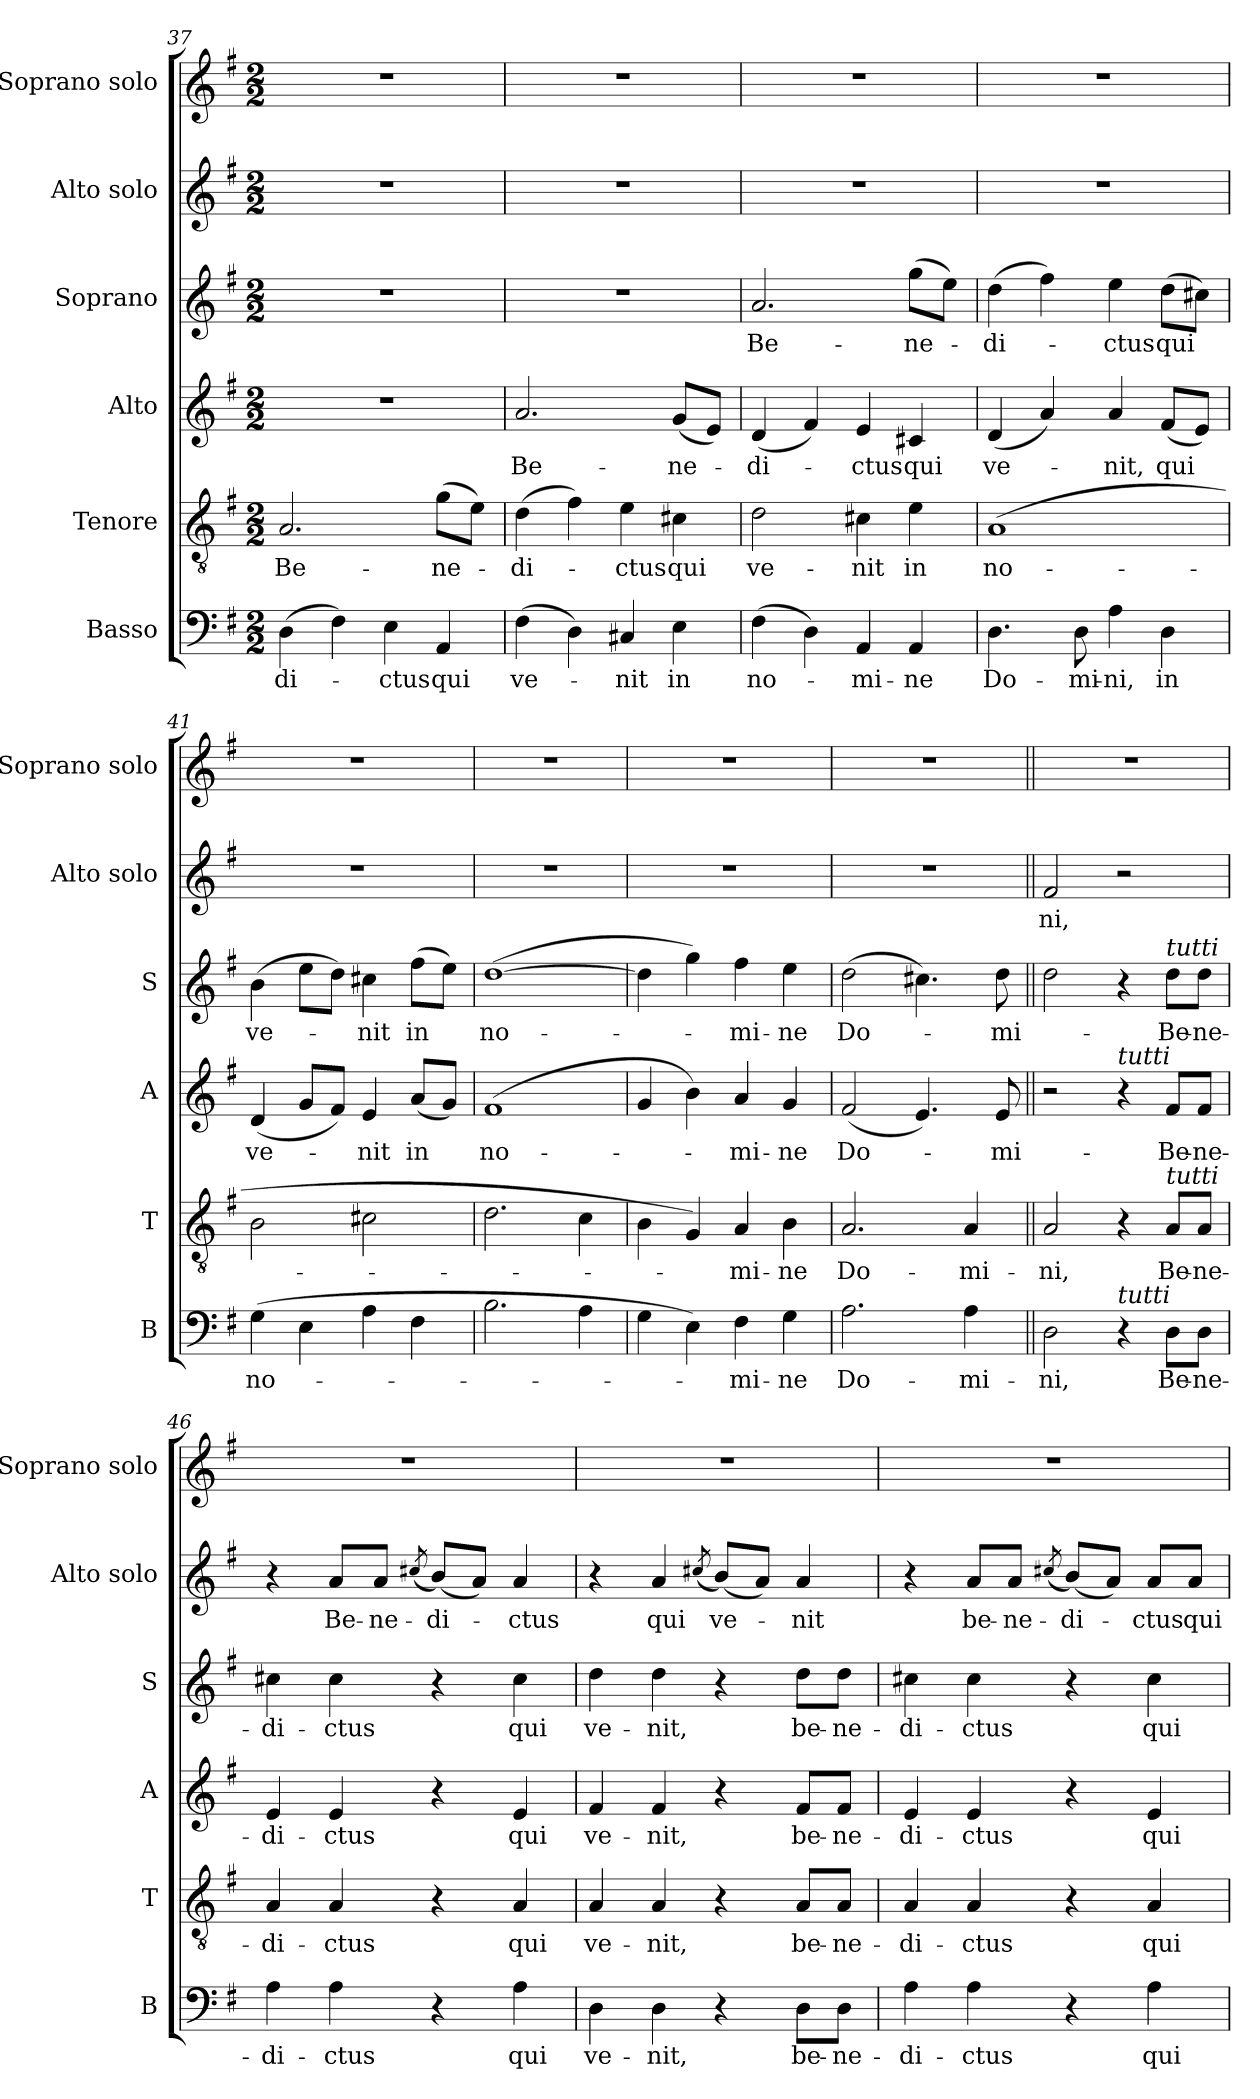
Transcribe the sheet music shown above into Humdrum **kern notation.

**kern	**text	**kern	**text	**kern	**text	**kern	**text	**kern	**text	**kern
*part6	*part6	*part5	*part5	*part4	*part4	*part3	*part3	*part2	*part2	*part1
*staff6	*staff6	*staff5	*staff5	*staff4	*staff4	*staff3	*staff3	*staff2	*staff2	*staff1
*I"Basso	*	*I"Tenore	*	*I"Alto	*	*I"Soprano	*	*I"Alto solo	*	*I"Soprano solo
*I'B	*	*I'T	*	*I'A	*	*I'S	*	*I'Alto solo	*	*I'Soprano solo
*clefF4	*	*clefGv2	*	*clefG2	*	*clefG2	*	*clefG2	*	*clefG2
*k[f#]	*	*k[f#]	*	*k[f#]	*	*k[f#]	*	*k[f#]	*	*k[f#]
*G:	*	*G:	*	*G:	*	*G:	*	*G:	*	*G:
*M2/2	*	*M2/2	*	*M2/2	*	*M2/2	*	*M2/2	*	*M2/2
=37	=37	=37	=37	=37	=37	=37	=37	=37	=37	=37
(>4D\	-di-	2.A/	Be-	1r	.	1r	.	1r	.	1r
4F#\)	.	.	.	.	.	.	.	.	.	.
4E\	-ctus	.	.	.	.	.	.	.	.	.
4AA/	qui	(>8g\L	-ne-	.	.	.	.	.	.	.
.	.	8e\J)	.	.	.	.	.	.	.	.
=38	=38	=38	=38	=38	=38	=38	=38	=38	=38	=38
(>4F#\	ve-	(>4d\	-di-	2.a/	Be-	1r	.	1r	.	1r
4D\)	.	4f#\)	.	.	.	.	.	.	.	.
4C#X/	-nit	4e\	-ctus	.	.	.	.	.	.	.
4E\	in	4c#X\	qui	(<8g/L	-ne-	.	.	.	.	.
.	.	.	.	8e/J)	.	.	.	.	.	.
!!LO:LB:g=z
=39	=39	=39	=39	=39	=39	=39	=39	=39	=39	=39
(>4F#\	no-	2d\	ve-	(<4d/	-di-	2.a/	Be-	1r	.	1r
4D\)	.	.	.	4f#/)	.	.	.	.	.	.
4AA/	-mi-	4c#X\	-nit	4e/	-ctus	.	.	.	.	.
4AA/	-ne	4e\	in	4c#X/	qui	(>8gg\L	-ne-	.	.	.
.	.	.	.	.	.	8ee\J)	.	.	.	.
=40	=40	=40	=40	=40	=40	=40	=40	=40	=40	=40
4.D\	Do-	(>1A	no-	(<4d/	ve-	(>4dd\	-di-	1r	.	1r
.	.	.	.	4a/)	.	4ff#\)	.	.	.	.
8D\	-mi-	.	.	.	.	.	.	.	.	.
4A\	-ni,	.	.	4a/	-nit,	4ee\	-ctus	.	.	.
4D\	in	.	.	(<8f#/L	qui	(>8dd\L	qui	.	.	.
.	.	.	.	8e/J)	.	8cc#X\J)	.	.	.	.
=41	=41	=41	=41	=41	=41	=41	=41	=41	=41	=41
(>4G\	no-	2B\	.	(<4d/	ve-	(>4b\	ve-	1r	.	1r
4E\	.	.	.	8g/L	.	8ee\L	.	.	.	.
.	.	.	.	8f#/J)	.	8dd\J)	.	.	.	.
4A\	.	2c#X\	.	4e/	-nit	4cc#X\	-nit	.	.	.
4F#\	.	.	.	(<8a/L	in	(>8ff#\L	in	.	.	.
.	.	.	.	8g/J)	.	8ee\J)	.	.	.	.
=42	=42	=42	=42	=42	=42	=42	=42	=42	=42	=42
2.B\	.	2.d\	.	(>1f#	no-	(>[1dd	no-	1r	.	1r
4A\	.	4c\	.	.	.	.	.	.	.	.
=43	=43	=43	=43	=43	=43	=43	=43	=43	=43	=43
4G\	.	4B\	.	4g/	.	4dd\]	.	1r	.	1r
4E\)	.	4G/)	.	4b\)	.	4gg\)	.	.	.	.
4F#\	-mi-	4A/	-mi-	4a/	-mi-	4ff#\	-mi-	.	.	.
4G\	-ne	4B\	-ne	4g/	-ne	4ee\	-ne	.	.	.
=44	=44	=44	=44	=44	=44	=44	=44	=44	=44	=44
2.A\	Do-	2.A/	Do-	(<2f#/	Do-	(>2dd\	Do-	1r	.	1r
.	.	.	.	4.e/)	.	4.cc#X\)	.	.	.	.
4A\	-mi-	4A/	-mi-	.	.	.	.	.	.	.
.	.	.	.	8e/	-mi-	8dd\	-mi-	.	.	.
!!LO:PB:g=z
=45||	=45||	=45||	=45||	=45||	=45||	=45||	=45||	=45||	=45||	=45||
2D\	-ni,	2A/	-ni,	2r	.	2dd\	.	2f#/	ni,	1r
!	!	!	!	!LO:TX:a:i:t=tutti	!	!	!	!	!	!
!LO:TX:a:i:t=tutti	!	!	!	!	!	!	!	!	!	!
4r	.	4r	.	4r	.	4r	.	2r	.	.
!	!	!	!	!	!	!LO:TX:a:i:t=tutti	!	!	!	!
!	!	!LO:TX:a:i:t=tutti	!	!	!	!	!	!	!	!
8D\L	Be-	8A/L	Be-	8f#/L	-Be-	8dd\L	-Be-	.	.	.
8D\J	-ne-	8A/J	-ne-	8f#/J	-ne-	8dd\J	-ne-	.	.	.
=46	=46	=46	=46	=46	=46	=46	=46	=46	=46	=46
4A\	-di-	4A/	-di-	4e/	-di-	4cc#X\	-di-	4r	.	1r
4A\	-ctus	4A/	-ctus	4e/	-ctus	4cc#\	-ctus	8a/L	Be-	.
.	.	.	.	.	.	.	.	8a/J	-ne-	.
.	.	.	.	.	.	.	.	(<8qcc#X/	.	.
4r	.	4r	.	4r	.	4r	.	(<8b/L)	-di-	.
.	.	.	.	.	.	.	.	8a/J)	.	.
4A\	qui	4A/	qui	4e/	qui	4cc#\	qui	4a/	-ctus	.
=47	=47	=47	=47	=47	=47	=47	=47	=47	=47	=47
4D\	ve-	4A/	ve-	4f#/	ve-	4dd\	ve-	4r	.	1r
4D\	-nit,	4A/	-nit,	4f#/	-nit,	4dd\	-nit,	4a/	qui	.
.	.	.	.	.	.	.	.	(<8qcc#X/	.	.
4r	.	4r	.	4r	.	4r	.	(<8b/L)	ve-	.
.	.	.	.	.	.	.	.	8a/J)	.	.
8D\L	be-	8A/L	be-	8f#/L	be-	8dd\L	be-	4a/	-nit	.
8D\J	-ne-	8A/J	-ne-	8f#/J	-ne-	8dd\J	-ne-	.	.	.
=48	=48	=48	=48	=48	=48	=48	=48	=48	=48	=48
4A\	-di-	4A/	-di-	4e/	-di-	4cc#X\	-di-	4r	.	1r
4A\	-ctus	4A/	-ctus	4e/	-ctus	4cc#\	-ctus	8a/L	be-	.
.	.	.	.	.	.	.	.	8a/J	-ne-	.
.	.	.	.	.	.	.	.	(<8qcc#X/	.	.
4r	.	4r	.	4r	.	4r	.	(<8b/L)	-di-	.
.	.	.	.	.	.	.	.	8a/J)	.	.
4A\	qui	4A/	qui	4e/	qui	4cc#\	qui	8a/L	-ctus	.
.	.	.	.	.	.	.	.	8a/J	qui	.
=	=	=	=	=	=	=	=	=	=	=
*-	*-	*-	*-	*-	*-	*-	*-	*-	*-	*-
